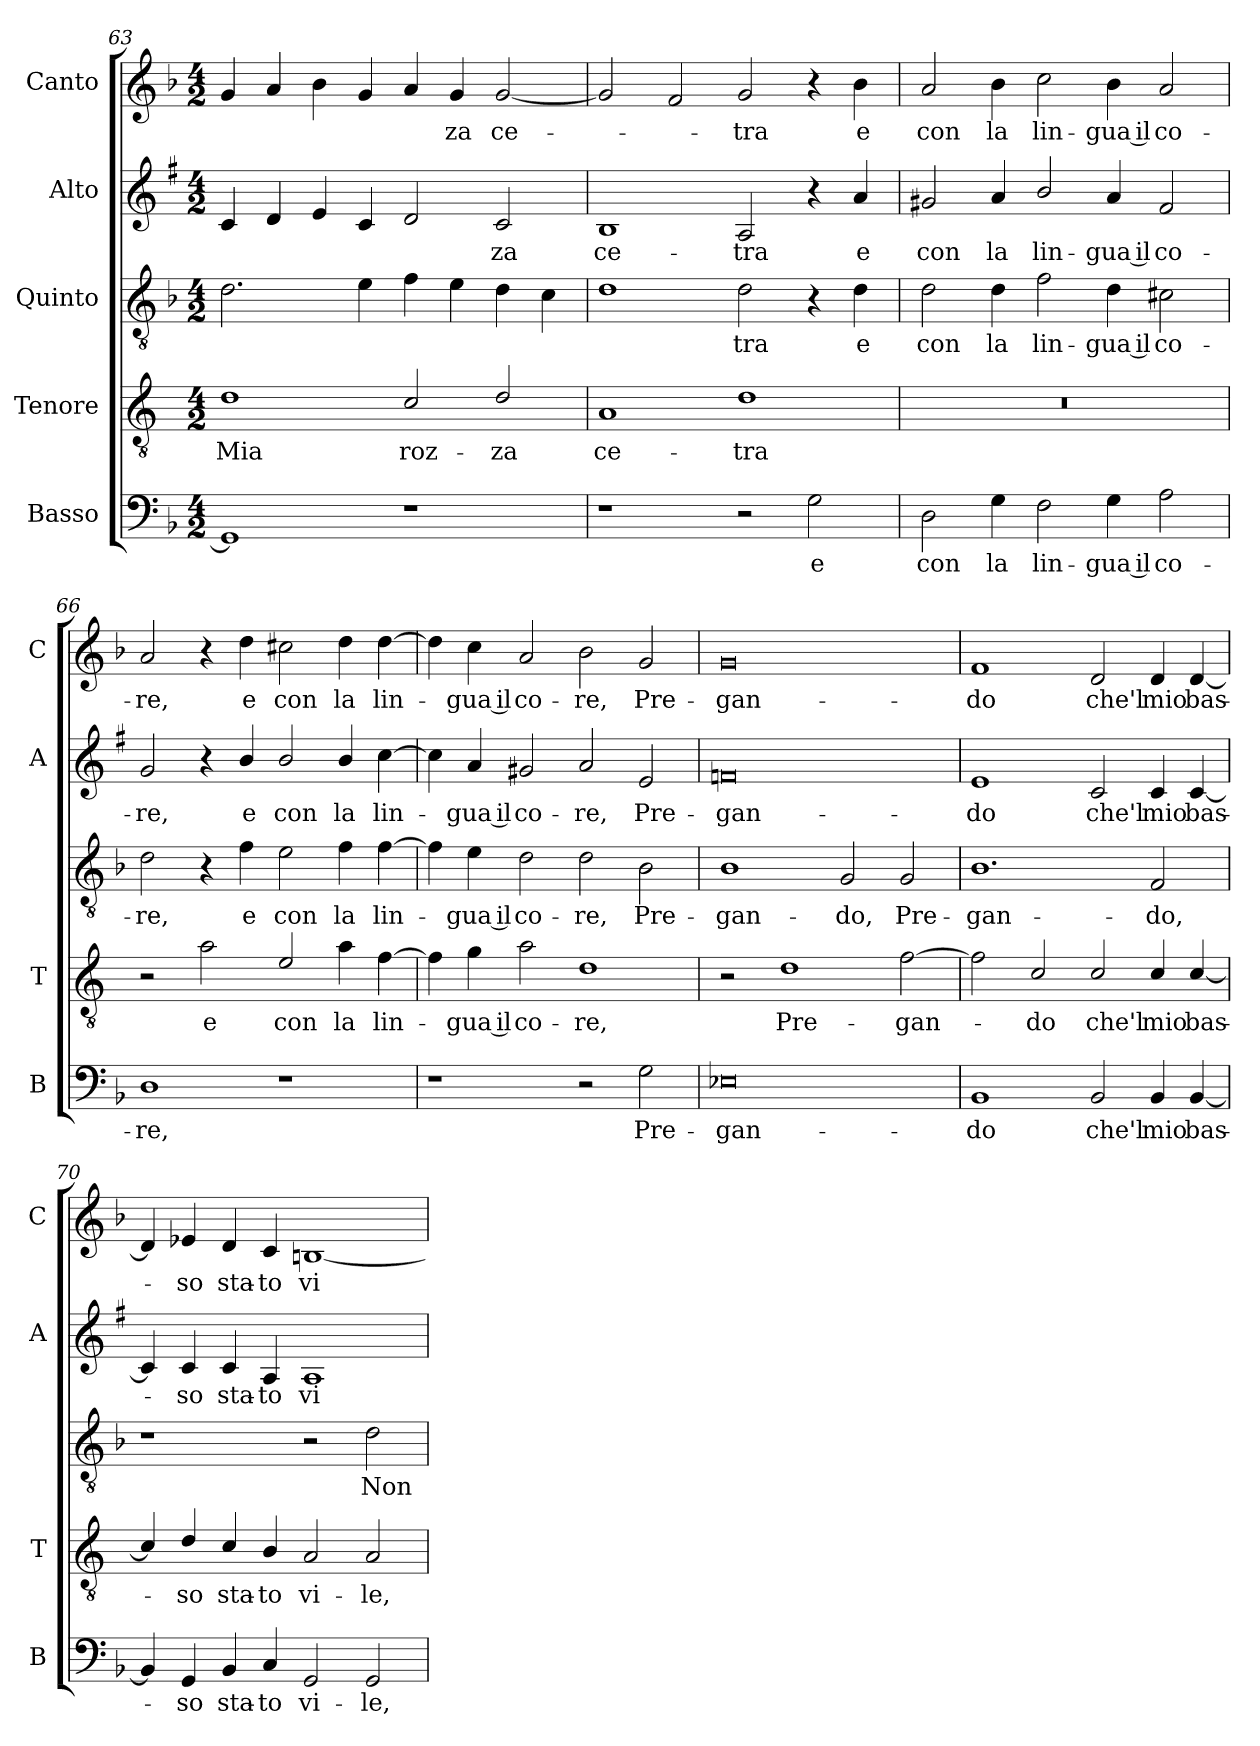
**kern	**text	**kern	**text	**kern	**text	**kern	**text	**kern	**text
*part5	*part5	*part4	*part4	*part3	*part3	*part2	*part2	*part1	*part1
*staff5	*staff5	*staff4	*staff4	*staff3	*staff3	*staff2	*staff2	*staff1	*staff1
*I"Basso	*	*I"Tenore	*	*I"Quinto	*	*I"Alto	*	*I"Canto	*
*I'B	*	*I'T	*	*	*	*I'A	*	*I'C	*
*clefF4	*	*clefGv2	*	*clefGv2	*	*clefG2	*	*clefG2	*
*	*	*ITrd4c7	*	*	*	*ITrd1c2	*	*	*
*k[b-]	*	*k[b-]	*	*k[b-]	*	*k[b-]	*	*k[b-]	*
*F:	*	*F:	*	*F:	*	*F:	*	*F:	*
*M4/2	*	*M4/2	*	*M4/2	*	*M4/2	*	*M4/2	*
=63	=63	=63	=63	=63	=63	=63	=63	=63	=63
!	!	!	!LO:LY:b	!	!	!	!	!	!
1GG]	.	1G	Mia	2.d\	.	4B-/	.	4g/	.
.	.	.	.	.	.	4c/	.	4a/	.
.	.	.	.	.	.	4d/	.	4b-\	.
.	.	.	.	4e\	.	4B-/	.	4g/	.
!	!	!	!LO:LY:b	!	!	!	!	!	!
1r	.	2F/	roz-	4f\	.	2c/	.	4a/	.
!	!	!	!	!	!	!	!	!	!LO:LY:b
.	.	.	.	4e\	.	.	.	4g/	-za
!	!	!	!LO:LY:b	!	!	!	!LO:LY:b	!	!LO:LY:b
.	.	2G/	-za	4d\	.	2B-/	-za	[2g/	ce-
.	.	.	.	4c\	.	.	.	.	.
=64	=64	=64	=64	=64	=64	=64	=64	=64	=64
!	!	!	!LO:LY:b	!	!	!	!LO:LY:b	!	!
1r	.	1D	ce-	1d	.	1A	ce-	2g/]	.
.	.	.	.	.	.	.	.	2f/	.
!	!	!	!LO:LY:b	!	!LO:LY:b	!	!LO:LY:b	!	!LO:LY:b
2r	.	1G	-tra	2d\	-tra	2G/	-tra	2g/	-tra
!	!LO:LY:b	!	!	!	!	!	!	!	!
2G\	e	.	.	4r	.	4r	.	4r	.
!	!	!	!	!	!LO:LY:b	!	!LO:LY:b	!	!LO:LY:b
.	.	.	.	4d\	e	4g/	e	4b-\	e
!!LO:LB:g=z
=65	=65	=65	=65	=65	=65	=65	=65	=65	=65
!	!LO:LY:b	!	!	!	!LO:LY:b	!	!LO:LY:b	!	!LO:LY:b
2D\	con	0r	.	2d\	con	2f#X/	con	2a/	con
!	!LO:LY:b	!	!	!	!LO:LY:b	!	!LO:LY:b	!	!LO:LY:b
4G\	la	.	.	4d\	la	4g/	la	4b-\	la
!	!LO:LY:b	!	!	!	!LO:LY:b	!	!LO:LY:b	!	!LO:LY:b
2F\	lin-	.	.	2f\	lin-	2a/	lin-	2cc\	lin-
!	!LO:LY:b	!	!	!	!LO:LY:b	!	!LO:LY:b	!	!LO:LY:b
4G\	-gua il	.	.	4d\	-gua il	4g/	-gua il	4b-\	-gua il
!	!LO:LY:b	!	!	!	!LO:LY:b	!	!LO:LY:b	!	!LO:LY:b
2A\	co-	.	.	2c#X\	co-	2e/	co-	2a/	co-
=66	=66	=66	=66	=66	=66	=66	=66	=66	=66
!	!LO:LY:b	!	!	!	!LO:LY:b	!	!LO:LY:b	!	!LO:LY:b
1D	-re,	2r	.	2d\	-re,	2f/	-re,	2a/	-re,
!	!	!	!LO:LY:b	!	!	!	!	!	!
.	.	2d\	e	4r	.	4r	.	4r	.
!	!	!	!	!	!LO:LY:b	!	!LO:LY:b	!	!LO:LY:b
.	.	.	.	4f\	e	4a/	e	4dd\	e
!	!	!	!LO:LY:b	!	!LO:LY:b	!	!LO:LY:b	!	!LO:LY:b
1r	.	2A/	con	2e\	con	2a/	con	2cc#X\	con
!	!	!	!LO:LY:b	!	!LO:LY:b	!	!LO:LY:b	!	!LO:LY:b
.	.	4d\	la	4f\	la	4a/	la	4dd\	la
!	!	!	!LO:LY:b	!	!LO:LY:b	!	!LO:LY:b	!	!LO:LY:b
.	.	[4B-\	lin-	[4f\	lin-	[4b-\	lin-	[4dd\	lin-
=67	=67	=67	=67	=67	=67	=67	=67	=67	=67
1r	.	4B-\]	.	4f\]	.	4b-\]	.	4dd\]	.
!	!	!	!LO:LY:b	!	!LO:LY:b	!	!LO:LY:b	!	!LO:LY:b
.	.	4c\	-gua il	4e\	-gua il	4g/	-gua il	4cc\	-gua il
!	!	!	!LO:LY:b	!	!LO:LY:b	!	!LO:LY:b	!	!LO:LY:b
.	.	2d\	co-	2d\	co-	2f#X/	co-	2a/	co-
!	!	!	!LO:LY:b	!	!LO:LY:b	!	!LO:LY:b	!	!LO:LY:b
2r	.	1G	-re,	2d\	-re,	2g/	-re,	2b-\	-re,
!	!LO:LY:b	!	!	!	!LO:LY:b	!	!LO:LY:b	!	!LO:LY:b
2G\	Pre-	.	.	2B-\	Pre-	2d/	Pre-	2g/	Pre-
=68	=68	=68	=68	=68	=68	=68	=68	=68	=68
!	!LO:LY:b	!	!	!	!LO:LY:b	!	!LO:LY:b	!	!LO:LY:b
0E-X	-gan-	2r	.	1B-	-gan-	0e-X	-gan-	0g	-gan-
!	!	!	!LO:LY:b	!	!	!	!	!	!
.	.	1G	Pre-	.	.	.	.	.	.
!	!	!	!	!	!LO:LY:b	!	!	!	!
.	.	.	.	2G/	-do,	.	.	.	.
!	!	!	!LO:LY:b	!	!LO:LY:b	!	!	!	!
.	.	[2B-\	-gan-	2G/	Pre-	.	.	.	.
!!LO:LB:g=z
=69	=69	=69	=69	=69	=69	=69	=69	=69	=69
!	!LO:LY:b	!	!	!	!LO:LY:b	!	!LO:LY:b	!	!LO:LY:b
1BB-	-do	2B-\]	.	1.B-	-gan-	1d	-do	1f	-do
!	!	!	!LO:LY:b	!	!	!	!	!	!
.	.	2F/	-do	.	.	.	.	.	.
!	!LO:LY:b	!	!LO:LY:b	!	!	!	!LO:LY:b	!	!LO:LY:b
2BB-/	che'l	2F/	che'l	.	.	2B-/	che'l	2d/	che'l
!	!LO:LY:b	!	!LO:LY:b	!	!LO:LY:b	!	!LO:LY:b	!	!LO:LY:b
4BB-/	mio	4F/	mio	2F/	-do,	4B-/	mio	4d/	mio
!	!LO:LY:b	!	!LO:LY:b	!	!	!	!LO:LY:b	!	!LO:LY:b
[4BB-/	bas-	[4F/	bas-	.	.	[4B-/	bas-	[4d/	bas-
=70	=70	=70	=70	=70	=70	=70	=70	=70	=70
4BB-/]	.	4F/]	.	1r	.	4B-/]	.	4d/]	.
!	!LO:LY:b	!	!LO:LY:b	!	!	!	!LO:LY:b	!	!LO:LY:b
4GG/	-so	4G/	-so	.	.	4B-/	-so	4e-X/	-so
!	!LO:LY:b	!	!LO:LY:b	!	!	!	!LO:LY:b	!	!LO:LY:b
4BB-/	sta-	4F/	sta-	.	.	4B-/	sta-	4d/	sta-
!	!LO:LY:b	!	!LO:LY:b	!	!	!	!LO:LY:b	!	!LO:LY:b
4C/	-to	4E/	-to	.	.	4G/	-to	4c/	-to
!	!LO:LY:b	!	!LO:LY:b	!	!	!	!LO:LY:b	!	!LO:LY:b
2GG/	vi-	2D/	vi-	2r	.	1G	vi-	[1Bn	vi-
!	!LO:LY:b	!	!LO:LY:b	!	!LO:LY:b	!	!	!	!
2GG/	-le,	2D/	-le,	2d\	Non	.	.	.	.
=	=	=	=	=	=	=	=	=	=
*-	*-	*-	*-	*-	*-	*-	*-	*-	*-
